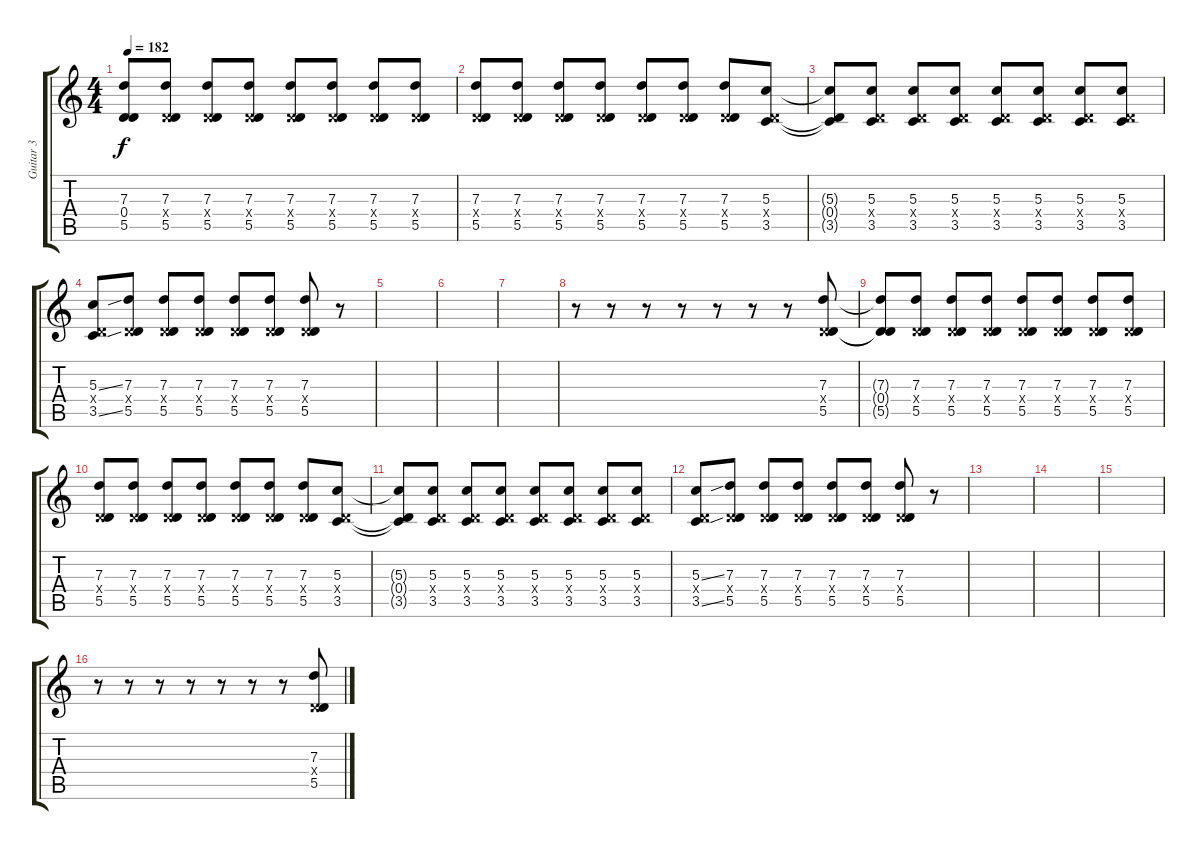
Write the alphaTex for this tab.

\track ("Guitar 3" "Guitar 3") {instrument distortionguitar}
\staff {score tabs}
\tuning (E4 B3 G3 D3 A2 D2) {hide}
\ts (4 4)
\tempo 182
\clef g2
\ks c
(7.3{t} 0.4{t} 5.5{t}).8{dy f} (7.3 0.4{x} 5.5).8 (7.3 0.4{x} 5.5).8 (7.3 0.4{x} 5.5).8 (7.3 0.4{x} 5.5).8 (7.3 0.4{x} 5.5).8 (7.3 0.4{x} 5.5).8 (7.3 0.4{x} 5.5).8 |
(7.3 0.4{x} 5.5).8 (7.3 0.4{x} 5.5).8 (7.3 0.4{x} 5.5).8 (7.3 0.4{x} 5.5).8 (7.3 0.4{x} 5.5).8 (7.3 0.4{x} 5.5).8 (7.3 0.4{x} 5.5).8 (5.3 0.4{x} 3.5).8 |
(5.3{t} 0.4{t} 3.5{t}).8 (5.3 0.4{x} 3.5).8 (5.3 0.4{x} 3.5).8 (5.3 0.4{x} 3.5).8 (5.3 0.4{x} 3.5).8 (5.3 0.4{x} 3.5).8 (5.3 0.4{x} 3.5).8 (5.3 0.4{x} 3.5).8 |
(5.3{ss} 0.4{x} 3.5{ss}).8 (7.3 0.4{x} 5.5).8 (7.3 0.4{x} 5.5).8 (7.3 0.4{x} 5.5).8 (7.3 0.4{x} 5.5).8 (7.3 0.4{x} 5.5).8 (7.3 0.4{x} 5.5).8 r.8 |
|
|
|
r.8 r.8 r.8 r.8 r.8 r.8 r.8 (7.3 0.4{x} 5.5).8 |
(7.3{t} 0.4{t} 5.5{t}).8 (7.3 0.4{x} 5.5).8 (7.3 0.4{x} 5.5).8 (7.3 0.4{x} 5.5).8 (7.3 0.4{x} 5.5).8 (7.3 0.4{x} 5.5).8 (7.3 0.4{x} 5.5).8 (7.3 0.4{x} 5.5).8 |
(7.3 0.4{x} 5.5).8 (7.3 0.4{x} 5.5).8 (7.3 0.4{x} 5.5).8 (7.3 0.4{x} 5.5).8 (7.3 0.4{x} 5.5).8 (7.3 0.4{x} 5.5).8 (7.3 0.4{x} 5.5).8 (5.3 0.4{x} 3.5).8 |
(5.3{t} 0.4{t} 3.5{t}).8 (5.3 0.4{x} 3.5).8 (5.3 0.4{x} 3.5).8 (5.3 0.4{x} 3.5).8 (5.3 0.4{x} 3.5).8 (5.3 0.4{x} 3.5).8 (5.3 0.4{x} 3.5).8 (5.3 0.4{x} 3.5).8 |
(5.3{ss} 0.4{x} 3.5{ss}).8 (7.3 0.4{x} 5.5).8 (7.3 0.4{x} 5.5).8 (7.3 0.4{x} 5.5).8 (7.3 0.4{x} 5.5).8 (7.3 0.4{x} 5.5).8 (7.3 0.4{x} 5.5).8 r.8 |
|
|
|
r.8 r.8 r.8 r.8 r.8 r.8 r.8 (7.3 0.4{x} 5.5).8{volume 13}
